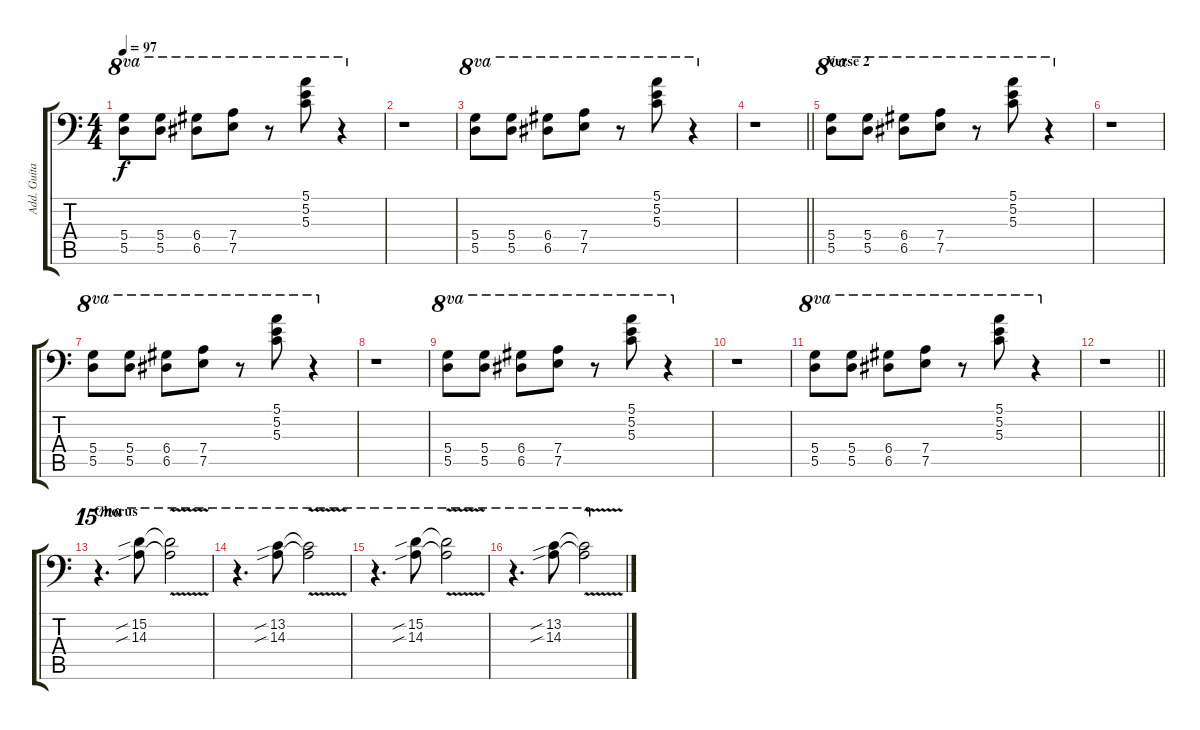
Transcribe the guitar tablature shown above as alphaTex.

\track ("Add. Guitar - Josh Homme" "Add. Guita") {instrument distortionguitar}
\staff {score tabs}
\tuning (E4 B3 G3 D3 A2 A1) {hide}
\ts (4 4)
\tempo 97
\clef f4
\ks c
(5.4 5.5).8{ot 8va dy f} (5.4 5.5).8{ot 8va} (6.4 6.5).8{ot 8va} (7.4 7.5).8{ot 8va} r.8{ot 8va} (5.1 5.2 5.3).8{ot 8va} r.4{ot 8va} |
r.1 |
(5.4 5.5).8{ot 8va} (5.4 5.5).8{ot 8va} (6.4 6.5).8{ot 8va} (7.4 7.5).8{ot 8va} r.8{ot 8va} (5.1 5.2 5.3).8{ot 8va} r.4{ot 8va} |
\barLineRight lightlight
r.1 |
\section ("" "Verse 2")
(5.4 5.5).8{ot 8va} (5.4 5.5).8{ot 8va} (6.4 6.5).8{ot 8va} (7.4 7.5).8{ot 8va} r.8{ot 8va} (5.1 5.2 5.3).8{ot 8va} r.4{ot 8va} |
r.1 |
(5.4 5.5).8{ot 8va} (5.4 5.5).8{ot 8va} (6.4 6.5).8{ot 8va} (7.4 7.5).8{ot 8va} r.8{ot 8va} (5.1 5.2 5.3).8{ot 8va} r.4{ot 8va} |
r.1 |
(5.4 5.5).8{ot 8va} (5.4 5.5).8{ot 8va} (6.4 6.5).8{ot 8va} (7.4 7.5).8{ot 8va} r.8{ot 8va} (5.1 5.2 5.3).8{ot 8va} r.4{ot 8va} |
r.1 |
(5.4 5.5).8{ot 8va} (5.4 5.5).8{ot 8va} (6.4 6.5).8{ot 8va} (7.4 7.5).8{ot 8va} r.8{ot 8va} (5.1 5.2 5.3).8{ot 8va} r.4{ot 8va} |
\barLineRight lightlight
r.1 |
\section ("" "Chorus")
r.4{d ot 15ma} (15.2{sib} 14.3{sib}).8{ot 15ma} (15.2{v t} 14.3{v t}).2{ot 15ma} |
r.4{d ot 15ma} (13.2{sib} 14.3{sib}).8{ot 15ma} (13.2{v t} 14.3{v t}).2{ot 15ma} |
r.4{d ot 15ma} (15.2{sib} 14.3{sib}).8{ot 15ma} (15.2{v t} 14.3{v t}).2{ot 15ma} |
r.4{d ot 15ma} (13.2{sib} 14.3{sib}).8{ot 15ma} (13.2{v t} 14.3{v t}).2{ot 15ma}
